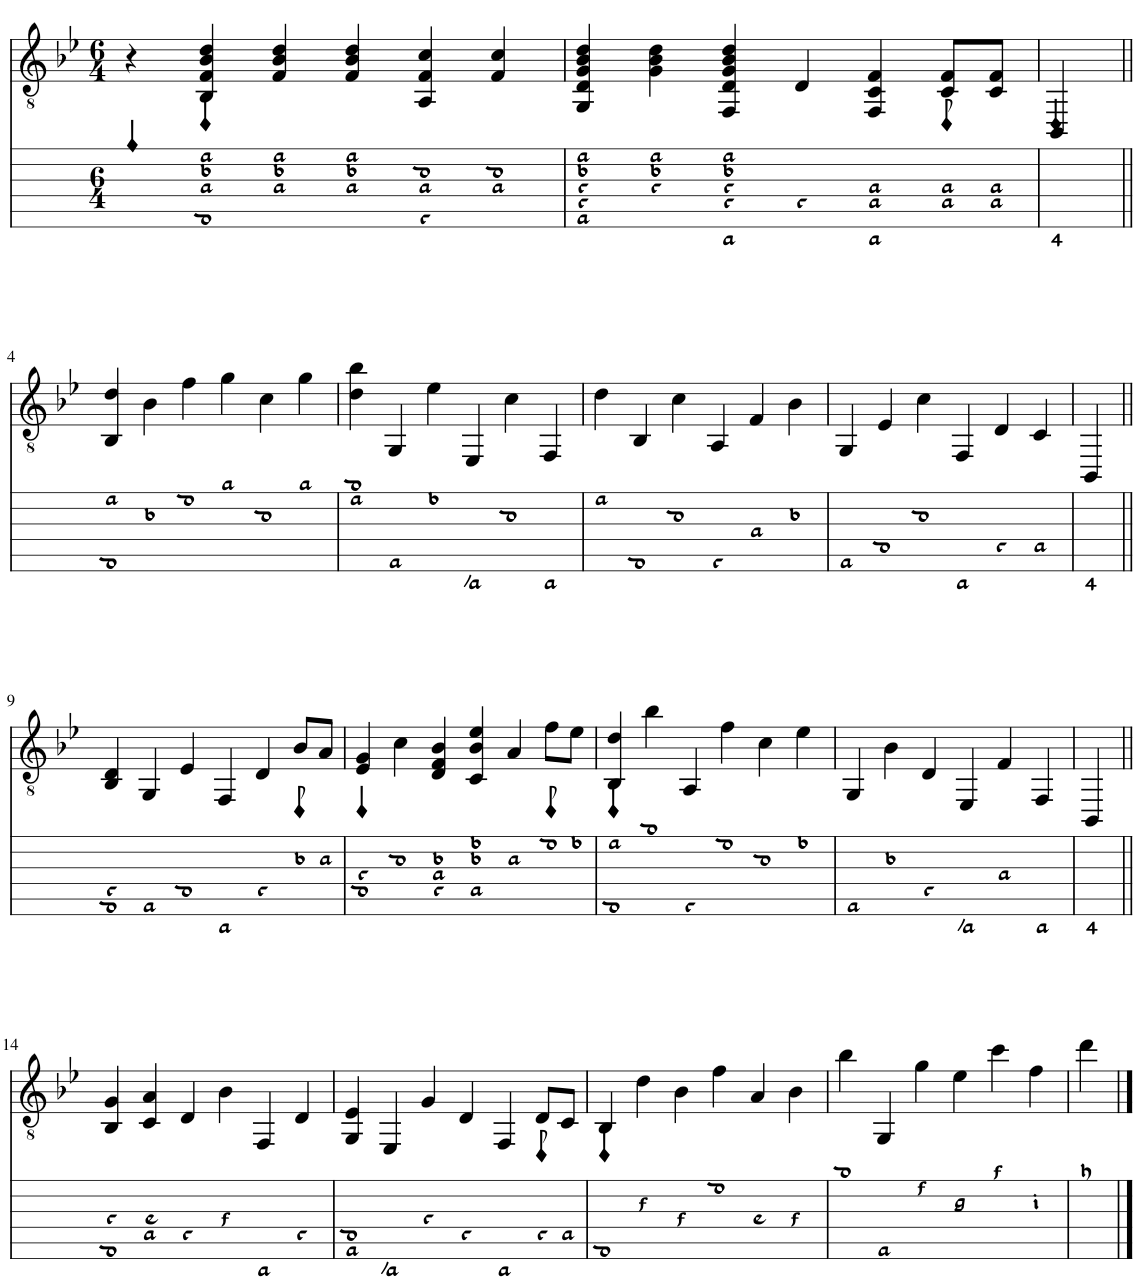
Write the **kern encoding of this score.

**kern	**kern
*part1	*part1
*staff2	*staff1
*I"Arciloutna	*
*I'A. lout.	*
*stria6	*
*	*clefGv2
*k[b-e-]	*k[b-e-]
*M6/4	*M6/4
=1	=1
4r	4r
4BB- 4F 4B- 4d	4BB-/ 4F/ 4B-/ 4d/
4F 4B- 4d	4F/ 4B-/ 4d/
4F 4B- 4d	4F/ 4B-/ 4d/
4AA 4F 4c	4AA/ 4F/ 4c/
4F 4c	4F/ 4c/
=2	=2
4GG 4D 4G 4B- 4d	4GG/ 4D/ 4G/ 4B-/ 4d/
4G 4B- 4d	4G\ 4B-\ 4d\
4FF 4D 4G 4B- 4d	4FF/ 4D/ 4G/ 4B-/ 4d/
4D	4D/
4FF 4C 4F	4FF/ 4C/ 4F/
8C\ 8F\L	8C/ 8F/L
8C\ 8F\J	8C/ 8F/J
=3	=3
4BBB-	4BBB-/
!!LO:LB:g=z
=4||	=4||
4BB- 4d	4BB-/ 4d/
4B-	4B-\
4f	4f\
4g	4g\
4c	4c\
4g	4g\
=5	=5
4d 4b-	4d\ 4b-\
4GG	4GG/
4e-	4e-\
4EE-	4EE-/
4c	4c\
4FF	4FF/
=6	=6
4d	4d\
4BB-	4BB-/
4c	4c\
4AA	4AA/
4F	4F/
4B-	4B-\
=7	=7
4GG	4GG/
4E-	4E-/
4c	4c\
4FF	4FF/
4D	4D/
4C	4C/
=8	=8
4BBB-	4BBB-/
!!LO:LB:g=z
=9||	=9||
4BB- 4D	4BB-/ 4D/
4GG	4GG/
4E-	4E-/
4FF	4FF/
4D	4D/
8B-L	8B-/L
8AJ	8A/J
=10	=10
4E- 4G	4E-/ 4G/
4c	4c\
4D 4F 4B-	4D/ 4F/ 4B-/
4C 4B- 4e-	4C/ 4B-/ 4e-/
4A	4A/
8fL	8f\L
8e-J	8e-\J
=11	=11
4BB- 4d	4BB-/ 4d/
4b-	4b-\
4AA	4AA/
4f	4f\
4c	4c\
4e-	4e-\
=12	=12
4GG	4GG/
4B-	4B-\
4D	4D/
4EE-	4EE-/
4F	4F/
4FF	4FF/
=13	=13
4BBB-	4BBB-/
!!LO:LB:g=z
=14||	=14||
4BB- 4G	4BB-/ 4G/
4C 4A	4C/ 4A/
4D	4D/
4B-	4B-\
4FF	4FF/
4D	4D/
=15	=15
4GG 4E-	4GG/ 4E-/
4EE-	4EE-/
4G	4G/
4D	4D/
4FF	4FF/
8DL	8D/L
8CJ	8C/J
=16	=16
4BB-	4BB-/
4d	4d\
4B-	4B-\
4f	4f\
4A	4A/
4B-	4B-\
=17	=17
4b-	4b-\
4GG	4GG/
4g	4g\
4e-	4e-\
4cc	4cc\
4f	4f\
=18	=18
4dd	4dd\
==	==
*-	*-
